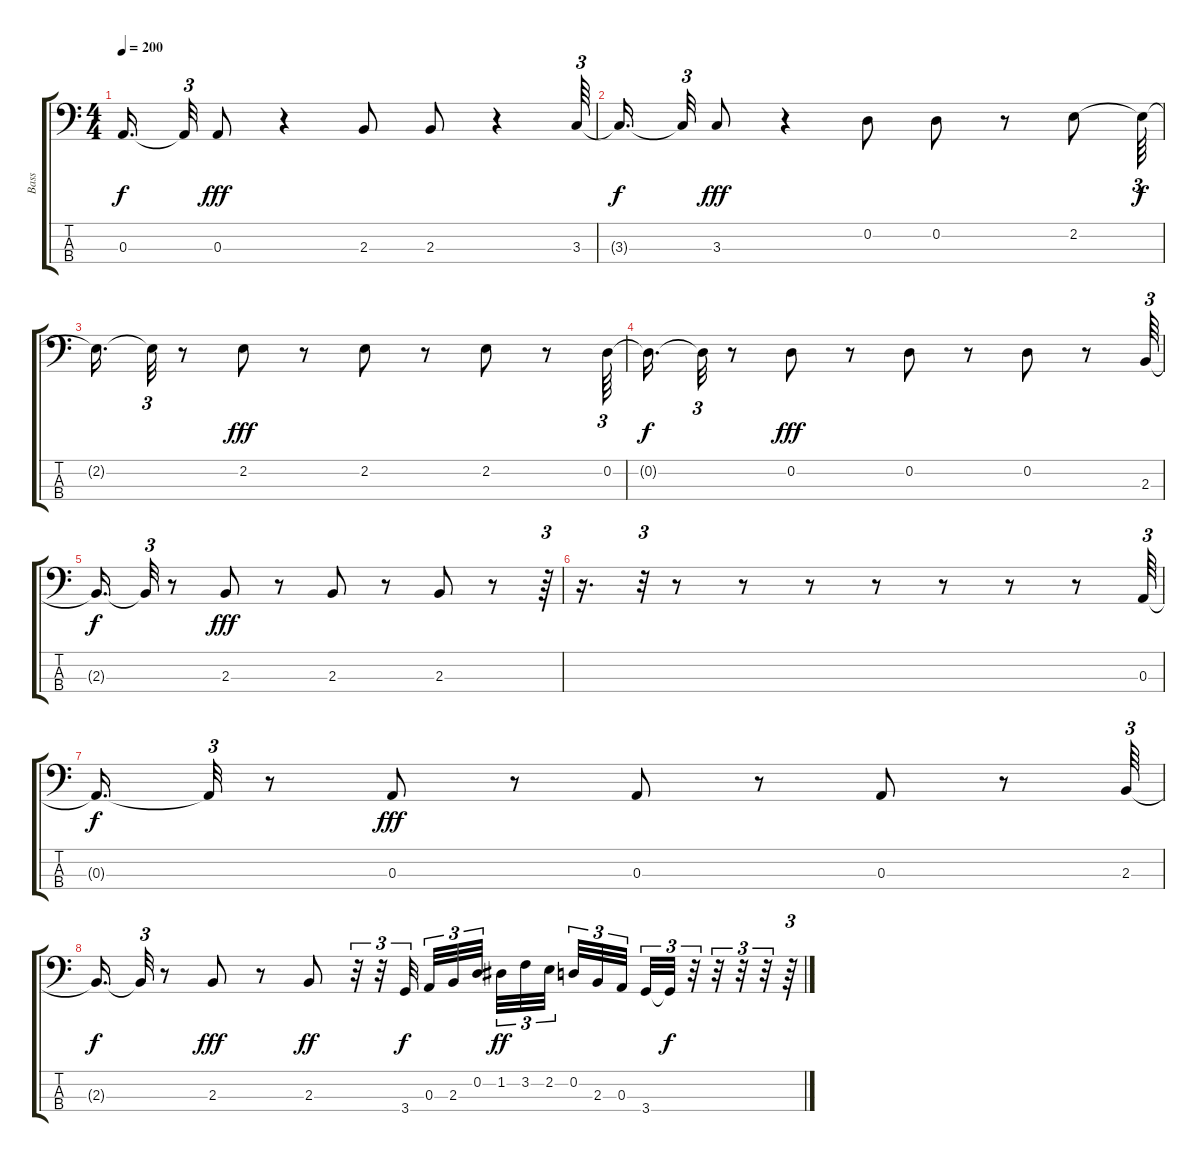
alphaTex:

\track ("Bass" "Bass") {instrument electricbassfinger}
\staff {score tabs}
\tuning (G2 D2 A1 E1) {hide}
\ts (4 4)
\tempo 200
\clef f4
\ks c
0.3{t}.16{d dy f beam splitsecondary} 0.3{t}.32{tu (3 2)} 0.3.8{dy fff} r.4 2.3.8 2.3.8 r.4 3.3.64{tu (3 2)} |
3.3{t}.16{d dy f beam splitsecondary} 3.3{t}.32{tu (3 2)} 3.3.8{dy fff} r.4 0.2.8 0.2.8 r.8 2.2.8 2.2{t}.64{tu (3 2) dy f} |
2.2{t}.16{d} 2.2{t}.32{tu (3 2)} r.8 2.2.8{dy fff} r.8 2.2.8 r.8 2.2.8 r.8 0.2.64{tu (3 2)} |
0.2{t}.16{d dy f} 0.2{t}.32{tu (3 2)} r.8 0.2.8{dy fff} r.8 0.2.8 r.8 0.2.8 r.8 2.3.64{tu (3 2)} |
2.3{t}.16{d dy f} 2.3{t}.32{tu (3 2)} r.8 2.3.8{dy fff} r.8 2.3.8 r.8 2.3.8 r.8 r.64{tu (3 2)} |
r.16{d} r.32{tu (3 2)} r.8 r.8 r.8 r.8 r.8 r.8 r.8 0.3.64{tu (3 2)} |
0.3{t}.16{d dy f} 0.3{t}.32{tu (3 2)} r.8 0.3.8{dy fff} r.8 0.3.8 r.8 0.3.8 r.8 2.3.64{tu (3 2)} |
2.3{t}.16{d dy f} 2.3{t}.32{tu (3 2)} r.8 2.3.8{dy fff} r.8 2.3.8{dy ff} r.32{tu (3 2)} r.32{tu (3 2)} 3.4.32{tu (3 2) dy f beam splitsecondary} 0.3.32{tu (3 2)} 2.3.32{tu (3 2)} 0.2.32{tu (3 2) beam splitsecondary} 1.2.32{tu (3 2) dy ff} 3.2.32{tu (3 2)} 2.2.32{tu (3 2) beam splitsecondary} 0.2.32{tu (3 2)} 2.3.32{tu (3 2)} 0.3.32{tu (3 2) beam splitsecondary} 3.4.32{tu (3 2)} 3.4{t}.32{tu (3 2) dy f} r.32{tu (3 2)} r.32{tu (3 2)} r.32{tu (3 2)} r.32{tu (3 2)} r.64{tu (3 2)}
